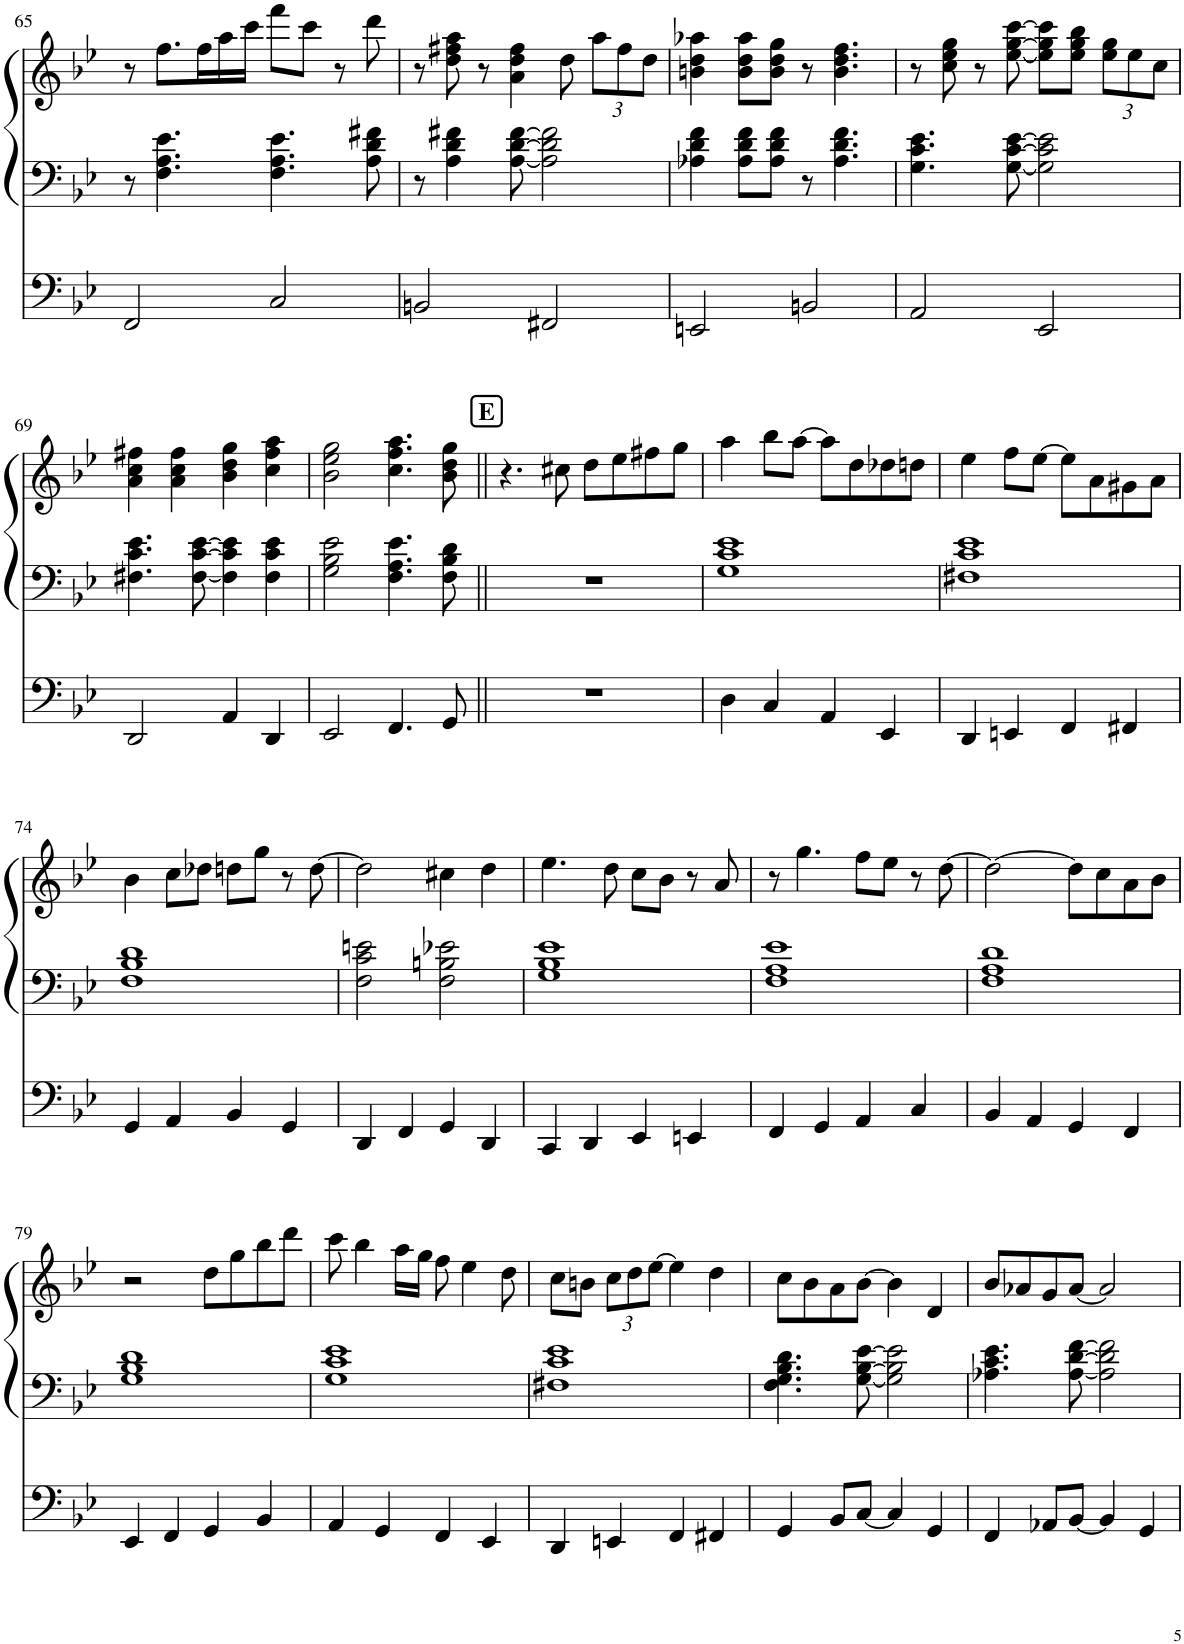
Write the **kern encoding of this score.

**kern	**kern	**kern
*part3	*part2	*part1
*staff3	*staff2	*staff1
*I"オルガン	*I"ピアノ	*I"フルート
!!LO:PB:g=z
*clefF4	*clefF4	*clefG2
*k[b-e-]	*k[b-e-]	*k[b-e-]
*M4/4	*M4/4	*M4/4
=65	=65	=65
2FF/	8r	8r
.	4.F\ 4.A\ 4.e-\	8.ff\L
.	.	16ff\L
.	.	16aa\
.	.	16ccc\JJ
2C/	4.F\ 4.A\ 4.e-\	8fff\L
.	.	8ccc\J
.	.	8r
.	8A\ 8d\ 8f#X\	8ddd\
=66	=66	=66
2BBn/	8r	8r
.	4A\ 4d\ 4f#X\	8dd\ 8ff#X\ 8aa\
.	.	8r
.	[8A\ [8d\ [8f#\	4a\ 4dd\ 4ff#\
2FF#X/	2A\] 2d\] 2f#\]	.
.	.	8dd\
*	*	*Xbrackettup
.	.	12aa\L
.	.	12ff#\
.	.	12dd\J
=67	=67	=67
2EEn/	4A-X\ 4d\ 4f\	4bn\ 4dd\ 4aa-X\
.	8A-\ 8d\ 8f\L	8b\ 8dd\ 8aa-\L
.	8A-\ 8d\ 8f\J	8b\ 8dd\ 8gg\J
2BBn/	8r	8r
.	4.A-\ 4.d\ 4.f\	4.b\ 4.dd\ 4.ff\
=68	=68	=68
2AA/	4.G\ 4.c\ 4.e-\	8r
.	.	8cc\ 8ee-\ 8gg\
.	.	8r
.	[8G\ [8c\ [8e-\	[8ee-\ [8gg\ [8ccc\
2EE-/	2G\] 2c\] 2e-\]	8ee-\] 8gg\] 8ccc\]L
.	.	8ee-\ 8gg\ 8bb-\J
.	.	12ee-\ 12gg\L
.	.	12ee-\
.	.	12cc\J
!!LO:LB:g=z
=69	=69	=69
2DD/	4.F#X\ 4.c\ 4.e-\	4a\ 4cc\ 4ff#X\
.	.	4a\ 4cc\ 4ff#\
.	[8F#\ [8c\ [8e-\	.
4AA/	4F#\] 4c\] 4e-\]	4b-\ 4dd\ 4gg\
4DD/	4F#\ 4c\ 4e-\	4cc\ 4ff#\ 4aa\
=70	=70	=70
2EE-/	2G\ 2B-\ 2e-\	2b-\ 2ee-\ 2gg\
4.FF/	4.F\ 4.A\ 4.e-\	4.cc\ 4.ff\ 4.aa\
8GG/	8F\ 8B-\ 8d\	8b-\ 8dd\ 8gg\
!!LO:REH:place=s1:a:B:cj:fs=11:t=E
=71||	=71||	=71||
1r	1r	4.r
.	.	8cc#X\
.	.	8dd\L
.	.	8ee-\
.	.	8ff#X\
.	.	8gg\J
=72	=72	=72
4D\	1G 1c 1e-	4aa\
4C/	.	8bb-\L
.	.	[8aa\J
4AA/	.	8aa\L]
.	.	8dd\
4EE-/	.	8dd-X\
.	.	8ddn\J
=73	=73	=73
4DD/	1F#X 1c 1e-	4ee-\
4EEn/	.	8ff\L
.	.	[8ee-\J
4FF/	.	8ee-\L]
.	.	8a\
4FF#X/	.	8g#X\
.	.	8a\J
!!LO:LB:g=z
=74	=74	=74
4GG/	1F 1B- 1d	4b-\
4AA/	.	8cc\L
.	.	8dd-X\J
4BB-/	.	8ddn\L
.	.	8gg\J
4GG/	.	8r
.	.	[8dd\
=75	=75	=75
4DD/	2F\ 2c\ 2en\	2dd\]
4FF/	.	.
4GG/	2F\ 2Bn\ 2e-X\	4cc#X\
4DD/	.	4dd\
=76	=76	=76
4CC/	1G 1B- 1e-	4.ee-\
4DD/	.	.
.	.	8dd\
4EE-/	.	8cc\L
.	.	8b-\J
4EEn/	.	8r
.	.	8a/
=77	=77	=77
4FF/	1F 1A 1e-	8r
.	.	4.gg\
4GG/	.	.
4AA/	.	8ff\L
.	.	8ee-\J
4C/	.	8r
.	.	[8dd\
=78	=78	=78
4BB-/	1F 1A 1d	2dd\_
4AA/	.	.
4GG/	.	8dd\L]
.	.	8cc\
4FF/	.	8a\
.	.	8b-\J
!!LO:LB:g=z
=79	=79	=79
4EE-/	1G 1B- 1d	2r
4FF/	.	.
4GG/	.	8dd\L
.	.	8gg\
4BB-/	.	8bb-\
.	.	8ddd\J
=80	=80	=80
4AA/	1G 1c 1e-	8ccc\
.	.	4bb-\
4GG/	.	.
.	.	16aa\LL
.	.	16gg\JJ
4FF/	.	8ff\
.	.	4ee-\
4EE-/	.	.
.	.	8dd\
=81	=81	=81
4DD/	1F#X 1c 1e-	8cc\L
.	.	8bn\J
4EEn/	.	12cc\L
.	.	12dd\
.	.	[12ee-\J
4FF/	.	4ee-\]
4FF#X/	.	4dd\
=82	=82	=82
4GG/	4.F\ 4.G\ 4.B-\ 4.d\	8cc\L
.	.	8b-\
8BB-/L	.	8a\
[8C/J	[8G\ [8B-\ [8e-\	[8b-\J
4C/]	2G\] 2B-\] 2e-\]	4b-\]
4GG/	.	4d/
=83	=83	=83
4FF/	4.A-X\ 4.c\ 4.e-\	8b-/L
.	.	8a-X/
8AA-X/L	.	8g/
[8BB-/J	[8A-\ [8d\ [8f\	[8a-/J
4BB-/]	2A-\] 2d\] 2f\]	2a-/]
4GG/	.	.
=	=	=
*-	*-	*-
